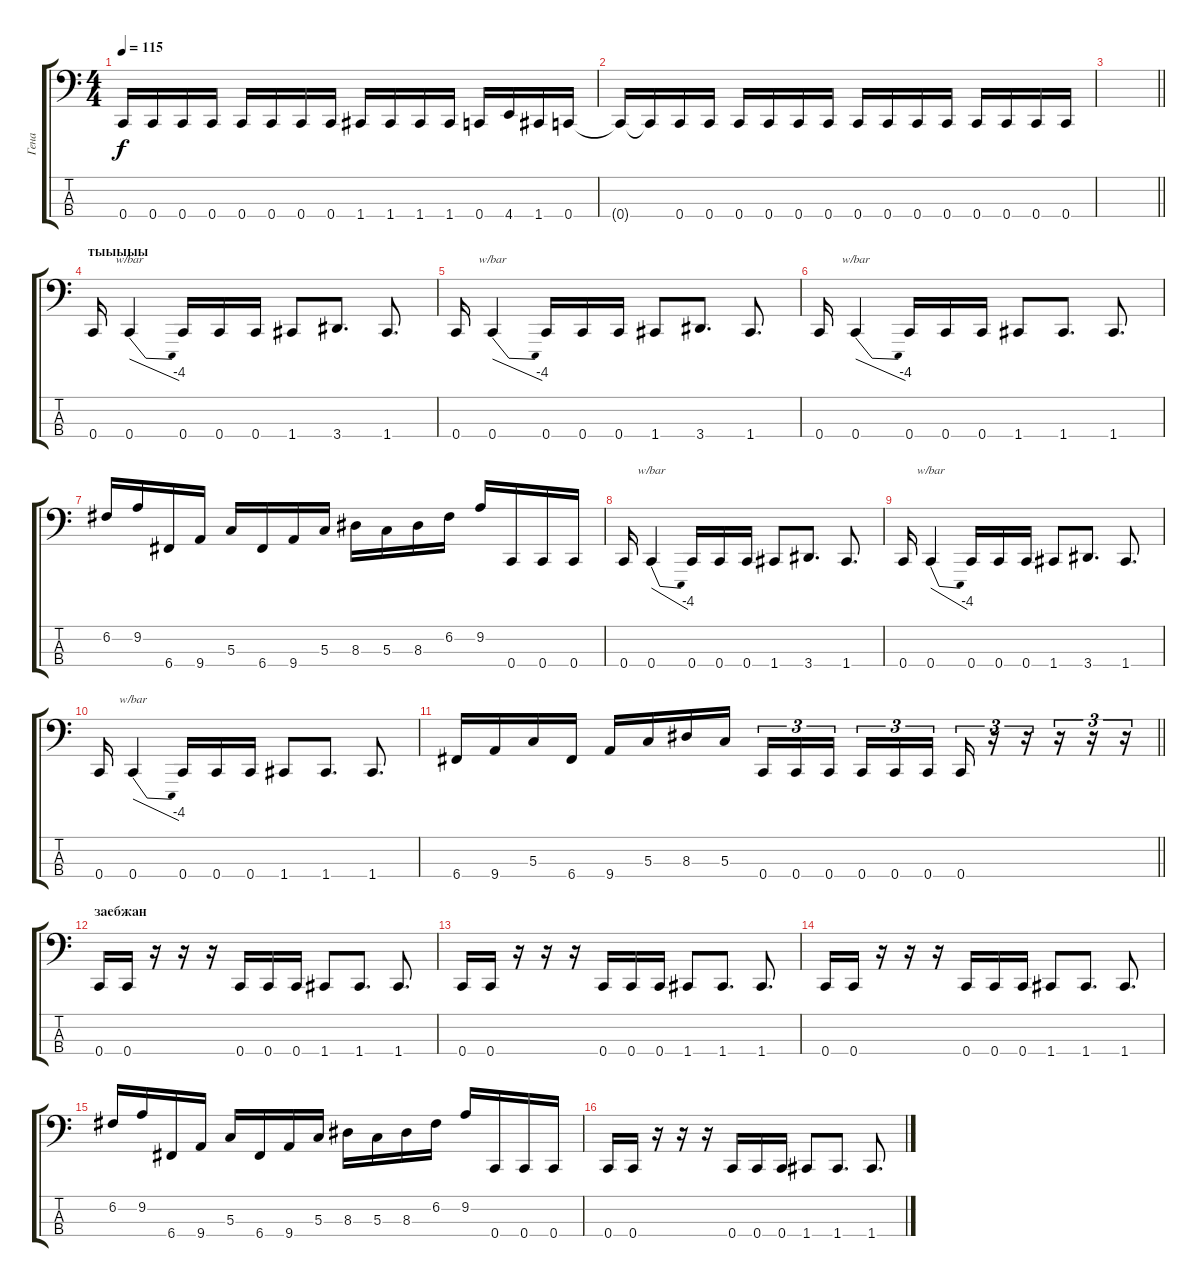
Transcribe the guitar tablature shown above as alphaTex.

\track ("Гена" "Гена") {instrument electricbasspick}
\staff {score tabs}
\tuning (F2 C2 G1 C1) {hide}
\ts (4 4)
\tempo 115
\clef f4
\ks c
0.4.16{dy f} 0.4.16 0.4.16 0.4.16 0.4.16 0.4.16 0.4.16 0.4.16 1.4.16 1.4.16 1.4.16 1.4.16 0.4.16 4.4.16 1.4.16 0.4.16 |
0.4{t}.16 0.4{t}.16 0.4.16 0.4.16 0.4.16 0.4.16 0.4.16 0.4.16 0.4.16 0.4.16 0.4.16 0.4.16 0.4.16 0.4.16 0.4.16 0.4.16 |
\barLineRight lightlight
|
\section ("" "тыыыыы")
0.4.16 0.4.4{tbe (dive default 0 0 60 -16)} 0.4.16 0.4.16 0.4.16 1.4.8 3.4.8{d} 1.4.8{d} |
0.4.16 0.4.4{tbe (dive default 0 0 60 -16)} 0.4.16 0.4.16 0.4.16 1.4.8 3.4.8{d} 1.4.8{d} |
0.4.16 0.4.4{tbe (dive default 0 0 60 -16)} 0.4.16 0.4.16 0.4.16 1.4.8 1.4.8{d} 1.4.8{d} |
6.2.16 9.2.16 6.4.16 9.4.16 5.3.16 6.4.16 9.4.16 5.3.16 8.3.16 5.3.16 8.3.16 6.2.16 9.2.16 0.4.16 0.4.16 0.4.16 |
0.4.16 0.4.4{tbe (dive default 0 0 60 -16)} 0.4.16 0.4.16 0.4.16 1.4.8 3.4.8{d} 1.4.8{d} |
0.4.16 0.4.4{tbe (dive default 0 0 60 -16)} 0.4.16 0.4.16 0.4.16 1.4.8 3.4.8{d} 1.4.8{d} |
0.4.16 0.4.4{tbe (dive default 0 0 60 -16)} 0.4.16 0.4.16 0.4.16 1.4.8 1.4.8{d} 1.4.8{d} |
\barLineRight lightlight
6.4.16 9.4.16 5.3.16 6.4.16 9.4.16 5.3.16 8.3.16 5.3.16 0.4.16{tu (3 2)} 0.4.16{tu (3 2)} 0.4.16{tu (3 2) beam splitsecondary} 0.4.16{tu (3 2)} 0.4.16{tu (3 2)} 0.4.16{tu (3 2)} 0.4.16{tu (3 2)} r.16{tu (3 2)} r.16{tu (3 2)} r.16{tu (3 2)} r.16{tu (3 2)} r.16{tu (3 2)} |
\section ("" "заебжан")
0.4.16 0.4.16 r.16 r.16 r.16 0.4.16 0.4.16 0.4.16 1.4.8 1.4.8{d} 1.4.8{d} |
0.4.16 0.4.16 r.16 r.16 r.16 0.4.16 0.4.16 0.4.16 1.4.8 1.4.8{d} 1.4.8{d} |
0.4.16 0.4.16 r.16 r.16 r.16 0.4.16 0.4.16 0.4.16 1.4.8 1.4.8{d} 1.4.8{d} |
6.2.16 9.2.16 6.4.16 9.4.16 5.3.16 6.4.16 9.4.16 5.3.16 8.3.16 5.3.16 8.3.16 6.2.16 9.2.16 0.4.16 0.4.16 0.4.16 |
0.4.16 0.4.16 r.16 r.16 r.16 0.4.16 0.4.16 0.4.16 1.4.8 1.4.8{d} 1.4.8{d}
